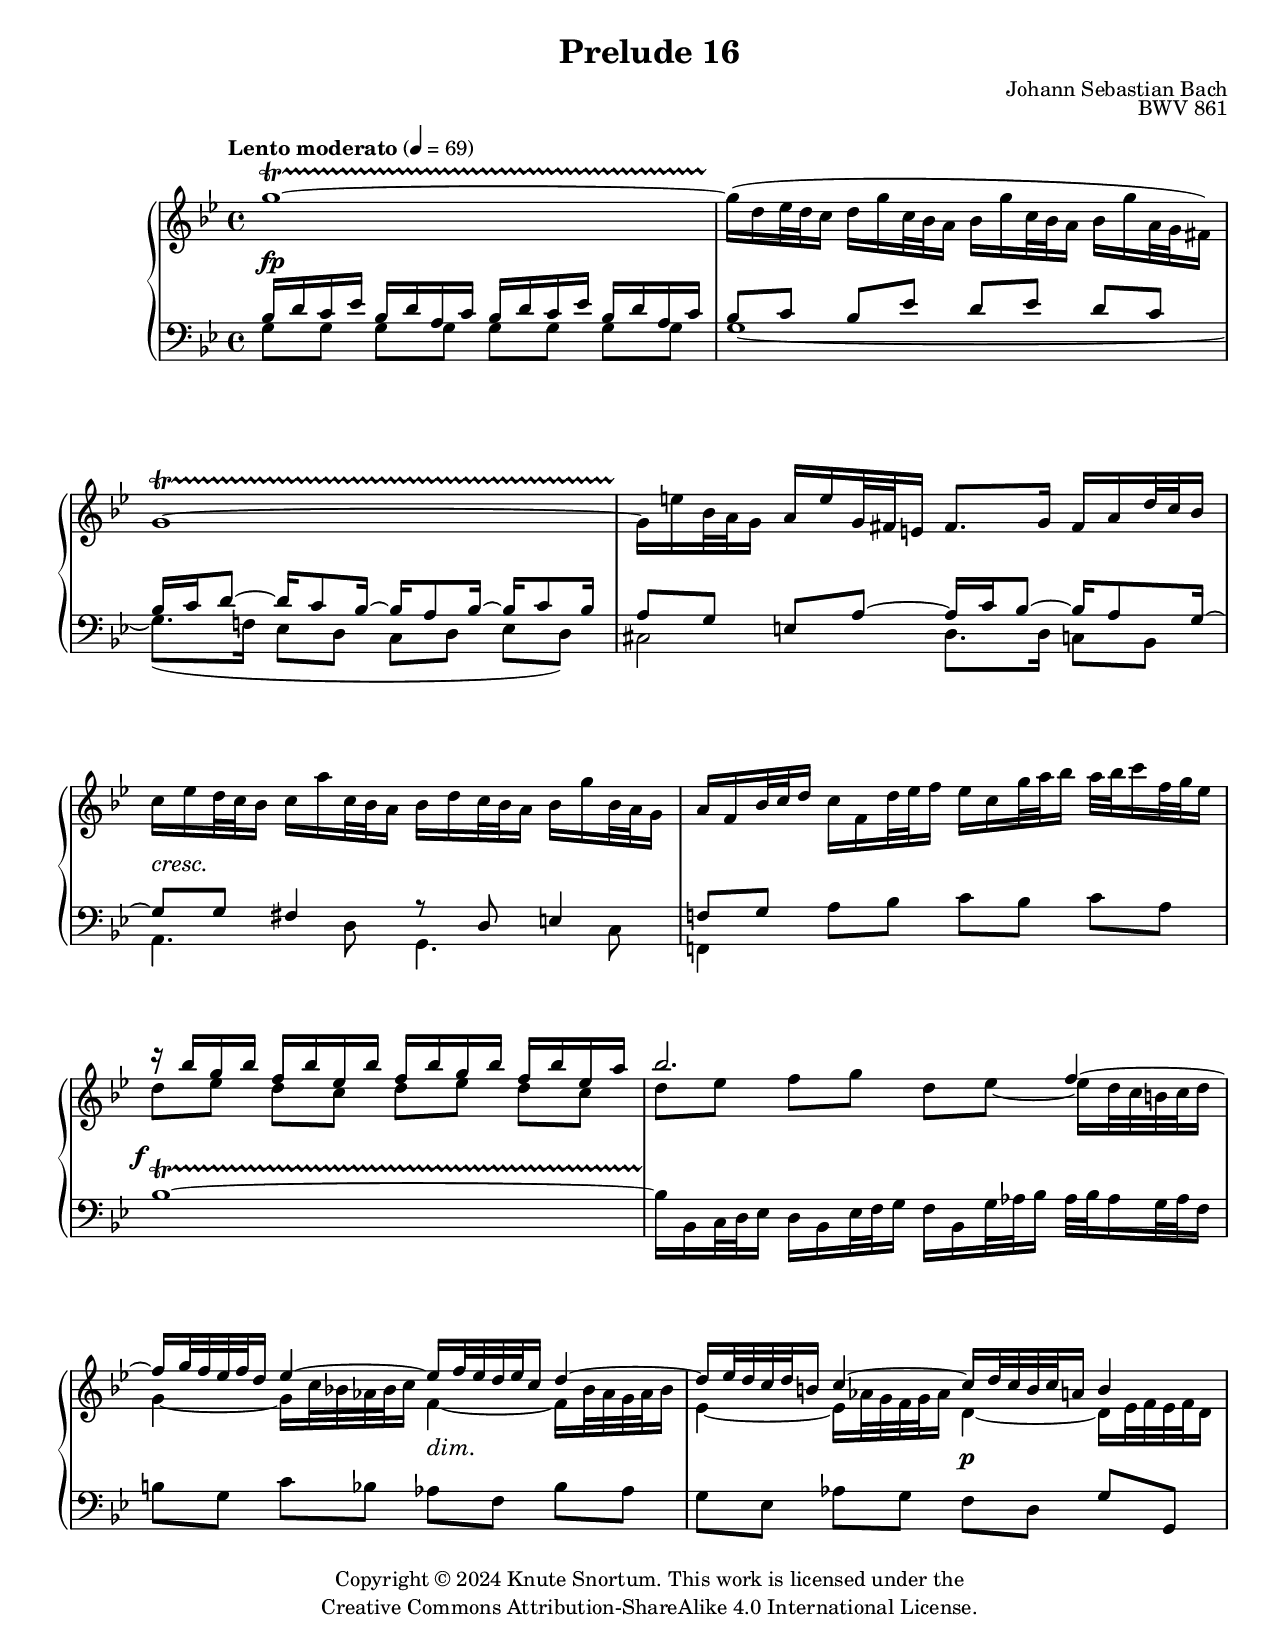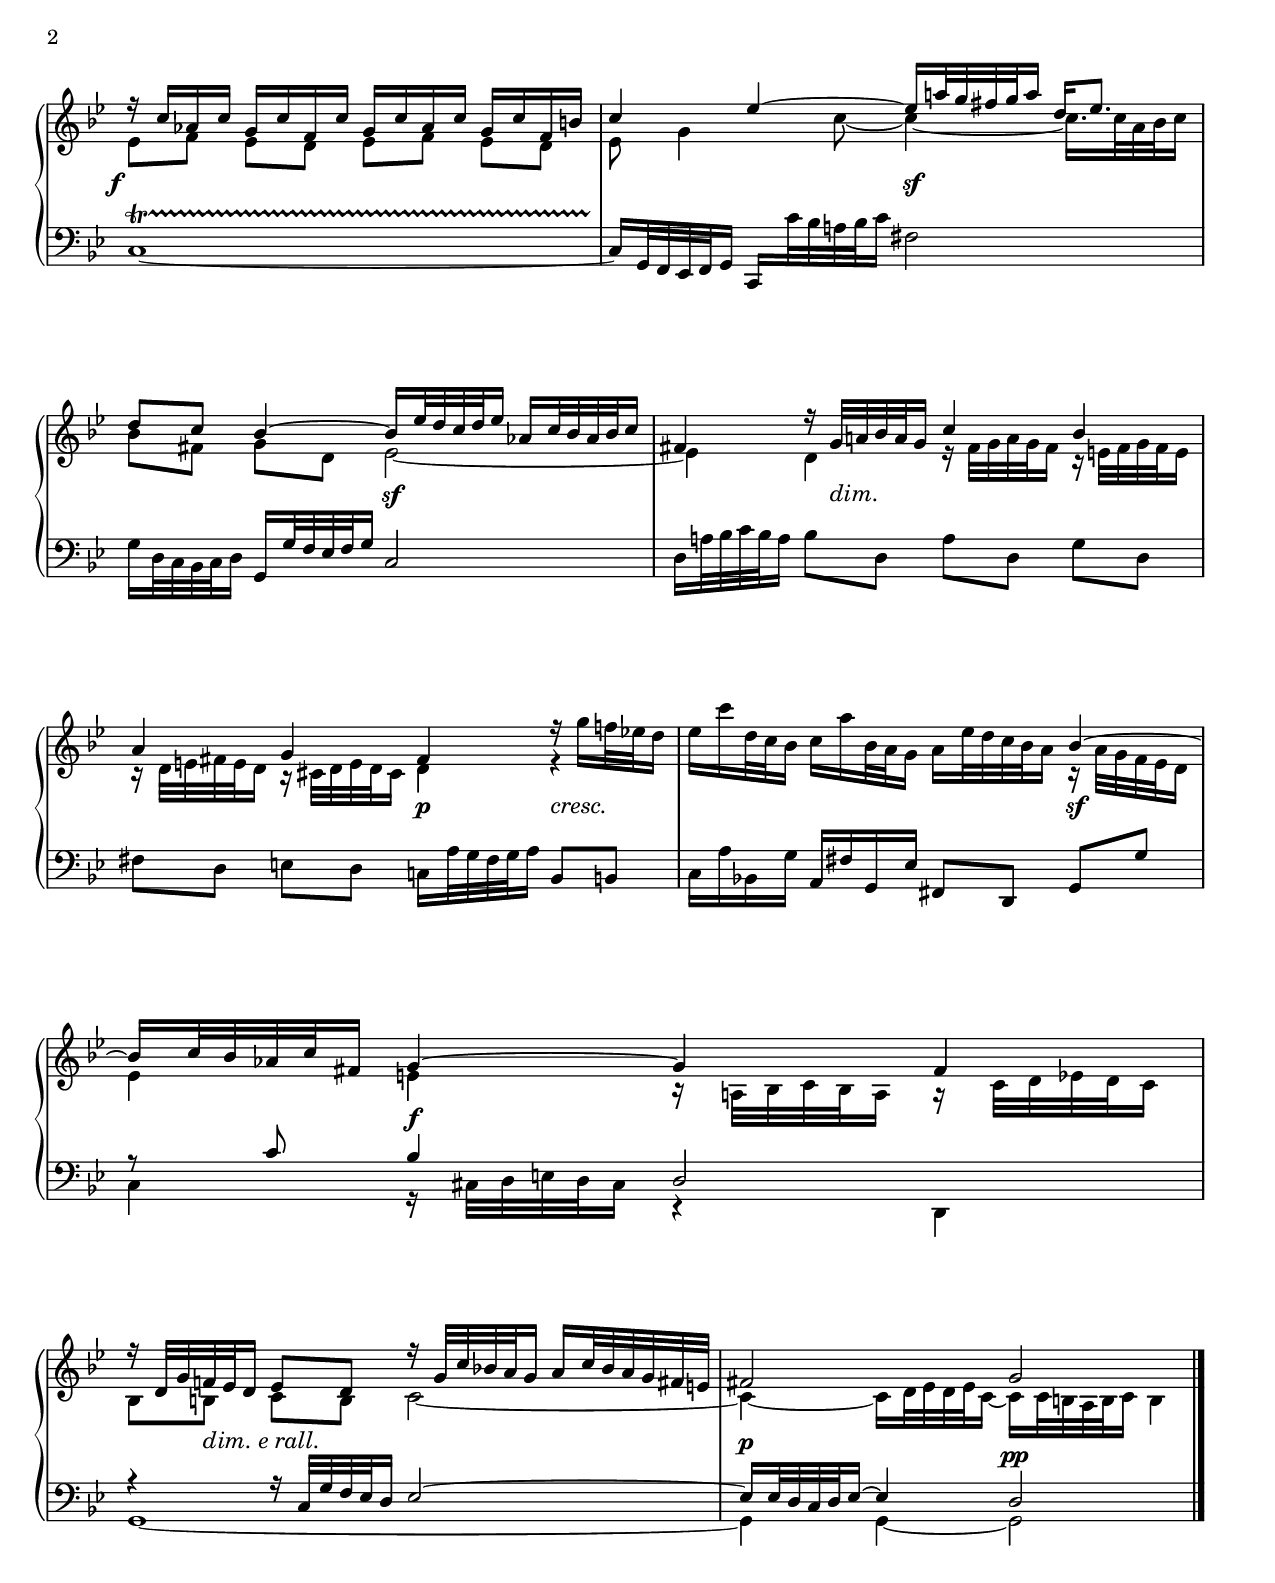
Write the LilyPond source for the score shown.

\version "2.24.0"

\include "includes/header-paper.ily"
%...+....1....+....2....+....3....+....4....+....5....+....6....+....7....+....

\version "2.24.0"
\language "english"

\include "global-variables.ily"

%%% Music %%%

global = {
  \time 4/4
  \key g \minor
}

rightHandUpper = \relative {
  g''1~\startTrillSpan |
  g16(\stopTrillSpan d ef32 d c16  d g c,32 bf a16  bf g' c,32 bf a16
    bf g' a,32 g fs16) |
  g1~\startTrillSpan |
  g16\stopTrillSpan e' bf32 a g16  a e' g,32 fs e16  fs8. g16
    fs a d32 c bf16 |
  c16 ef d32 c bf16  c a' c,32 bf a16  bf d c32 bf a16  bf g' bf,32 a g16 |
  a16 f bf32 c d16  c f, d'32 ef f16  ef c g'32 a bf16
    a32 bf c16 f,32 g ef16 |
  \voiceOne r16 bf' g bf  f bf ef, bf'  f bf g bf  f bf ef, a |
  bf2. f4~ |
  
  \barNumberCheck 9
  f16 g32 f ef f d16  ef4~  ef16 f32 ef d ef c16 d4~ |
  d16 ef32 d c d b16  c4~  c16 d32 c b c a16 b4 |
  r16 c af c  g c f, c'  g c af c  g c f, b |
  c4 ef~  ef16 a!32 g fs g a16  d, ef8. |
  d8 c bf4~  bf16 ef32 d c d ef16  af, c32 bf af bf c16 |
  fs,4  r16 g32 a! bf a g16  c4 bf |
  a4 g  fs  r16 \oneVoice g' f!32 ef! d16 |
  ef16 c' d,32 c bf16  c a' bf,32 a g16  a ef'32 d c bf a16  \voiceOne bf4~ |
  
  \barNumberCheck 17
  bf16 c32 bf af c fs,16  g4~  g fs |
  r16 d32 g f! ef d16  ef8 d  r16 g32 c bf! a g16  a c32 bf a g fs e |
  fs2 g |
  \bar "|."
}

rightHandLower = \relative {
  s1 * 6 |
  \beamQuarterNotes.44
  \voiceFour d''8 ef d c  d ef d c |
  d8 ef f g  d ef~  ef16 d32 c b c d16 |
  
  \barNumberCheck 9
  g,4~  g16 c32 bf! af bf c16  f,4~  f16 bf32 af g af bf16 |
  ef,4~  ef16 af32 g f g af16  d,4~  d16 ef32 f ef f d16 |
  ef8 f ef d  ef f ef d |
  ef8 g4 c8~  c4~ c16. c32 a bf c16 |
  bf8 fs g d  ef2~ |
  ef4 d  r16 fs32 g a g fs16  r e32 fs g fs e16 |
  r16 d32 e fs e d16  r cs32 d e d cs16  d4 r |
  s2. r16 a'32 g f ef d16 |
  
  \barNumberCheck 17
  ef4 e  r16 a,!32 bf c bf a16  r16 c32 d ef d c16 |
  bf8 b c b  c2~ |
  c4~  c16 d32 ef d ef c16~  c c32 b a b c16  b4 |
}

rightHand = {
  \global
  <<
    \new Voice \rightHandUpper
    \new Voice \rightHandLower
  >>
}

leftHandUpper = \relative {
  \beamQuarterNotes.44
  \voiceThree bf16 d c ef  bf d a c  bf d c ef  bf d a c |
  bf8 c bf ef  d ef d c |
  bf16 c d8~  d16 c8 bf16~  bf16 a8 bf16~  bf16 c8 bf16 |
  a8 g e a~  a16 c bf8~  bf16 a8 g16~ |
  g8 g fs4  r8 d e4 |
  f!8 g \oneVoice a bf  c bf c a |
  bf1~\startTrillSpan |
  bf16\stopTrillSpan bf, c32 d ef16  d bf ef32 f g16  f bf, g'32 af bf16
    af32 bf af16g32 af f16 |
  
  \barNumberCheck 9
  b8 g c bf  af f bf af |
  g8 ef af g  f d g g, |
  c1~\startTrillSpan |
  \override Beam.auto-knee-gap = 3
  c16\stopTrillSpan g32 f ef f g16  c, c''32 bf a! bf c16  fs,2 | 
  g16 d32 c bf c d16  g, g'32 f ef f g16  c,2 |
  d16 a'!32 bf c bf a16  bf8 d,  a' d, g d  |
  fs8 d e d  c!16 a'32 g fs g a16  bf,8 b |
  c16 a' bf,! g'  a, fs' g, ef'  fs,8 d g g' |
  
  \barNumberCheck 17
  \voiceThree r8 c bf4  d,2 |
  r4 r16 c32 g' f ef d16  ef2~ |
  ef16 ef32 d c d ef16~  ef4 d2 |
}

leftHandLower = \relative {
  \beamQuarterNotes.44
  \voiceTwo g8 g g g g g g g |
  g1~ |
  g8.( f!16 ef8 d  c d ef d) |
  cs2 d8. d16 c8 bf |
  a4. d8  g,4. c8 |
  f,!4 s2. |
  s1 * 2 |
  
  \barNumberCheck 9
  s1 * 8 |
  
  \barNumberCheck 17
  c'4  r16 cs32 d e d cs16  r4 d, |
  g1~ |
  g4 g4~ g2 |
}

leftHand = {
  \global
  \clef bass
  <<
    \new Voice \leftHandUpper
    \new Voice \leftHandLower
  >>
}

dynamics = {
  \override TextScript.Y-offset = -0.5
  \override DynamicTextSpanner.style = #'none
  s1\fp |
  s1 * 3 |
  s1\cresc |
  s1 |
  s1-\tweak X-offset -2 \f 
  s1 |
  
  \barNumberCheck 9
  s2 s\dim |
  s2 s-\tweak Y-offset -1.5 \p |
  s1-\tweak X-offset -2 \f |
  s2 s16\sf \tag layout { s8. } \tag midi { s8.\f } s4 |
  s2 s16\sf \tag layout { s8. } \tag midi { s8.\f } s4 |
  s4 s16 s8.\dim s2 |
  s2 s4\p s\cresc |
  s2. s16\sf \tag layout { s8. } \tag midi { s8.\f } |
  
  \barNumberCheck 17
  s4 s2.\f |
  s8 \tag layout { s^\dimERall } \tag midi { s\dim } s2. |
  s2\p s-\tweak Y-offset -2 \pp |
}

tempi = {
  \tempo "Lento moderato" 4 = 69
  s1 * 17 |
  \set Score.tempoHideNote = ##t
  s4 \tempo 4 = 63 s \tempo 4 = 60 s \tempo 4 = 58 s |
  \tempo 4 = 56
  s4 \tempo 4 = 54 s \tempo 4 = 52 s \tempo 4 = 40 s
}

forceBreaks = {
  % page 1
  s1\noBreak s1\break\noPageBreak
  s1\noBreak s1\break\noPageBreak
  s1\noBreak s1\break\noPageBreak
  s1\noBreak s1\break\noPageBreak
  s1\noBreak s1\pageBreak
  
  % page 2
  s1\noBreak s1\break\noPageBreak
  s1\noBreak s1\break\noPageBreak
  s1\noBreak s1\break\noPageBreak
  s1\break\noPageBreak
}

preludeSixteenNotes =
\score {
  \header {
    title = "Prelude 16"
  }
  \keepWithTag layout  
  \new PianoStaff \with {
    \override StaffGrouper.staff-staff-spacing = 
      #'((basic-distance . 11)
         (padding . 1))    
  } <<
    \new Staff = "upper" \rightHand
    \new Dynamics \dynamics
    \new Staff = "lower" \leftHand
    \new Dynamics \tempi
    \new Devnull \forceBreaks
  >>
  \layout {
    \context {
      \Score
      \override Stem.details.beamed-lengths = #'(3.5 3.9)
    }
  }
}

\include "articulate.ly"

preludeSixteenMidi =
\book {
  \bookOutputName "prelude-16-bwv-861"
  \score {
    \keepWithTag midi
    \articulate <<
      \new Staff = "upper" << \rightHand \dynamics \tempi >>
      \new Staff = "lower" << \leftHand \dynamics \tempi >>
    >>
    \midi {}
  }
}


\header {
  title = "Prelude 16"
  composer = "Johann Sebastian Bach"
  opus = "BWV 861"
}

\paper {
  print-all-headers = ##f
}

\preludeSixteenNotes
\preludeSixteenMidi